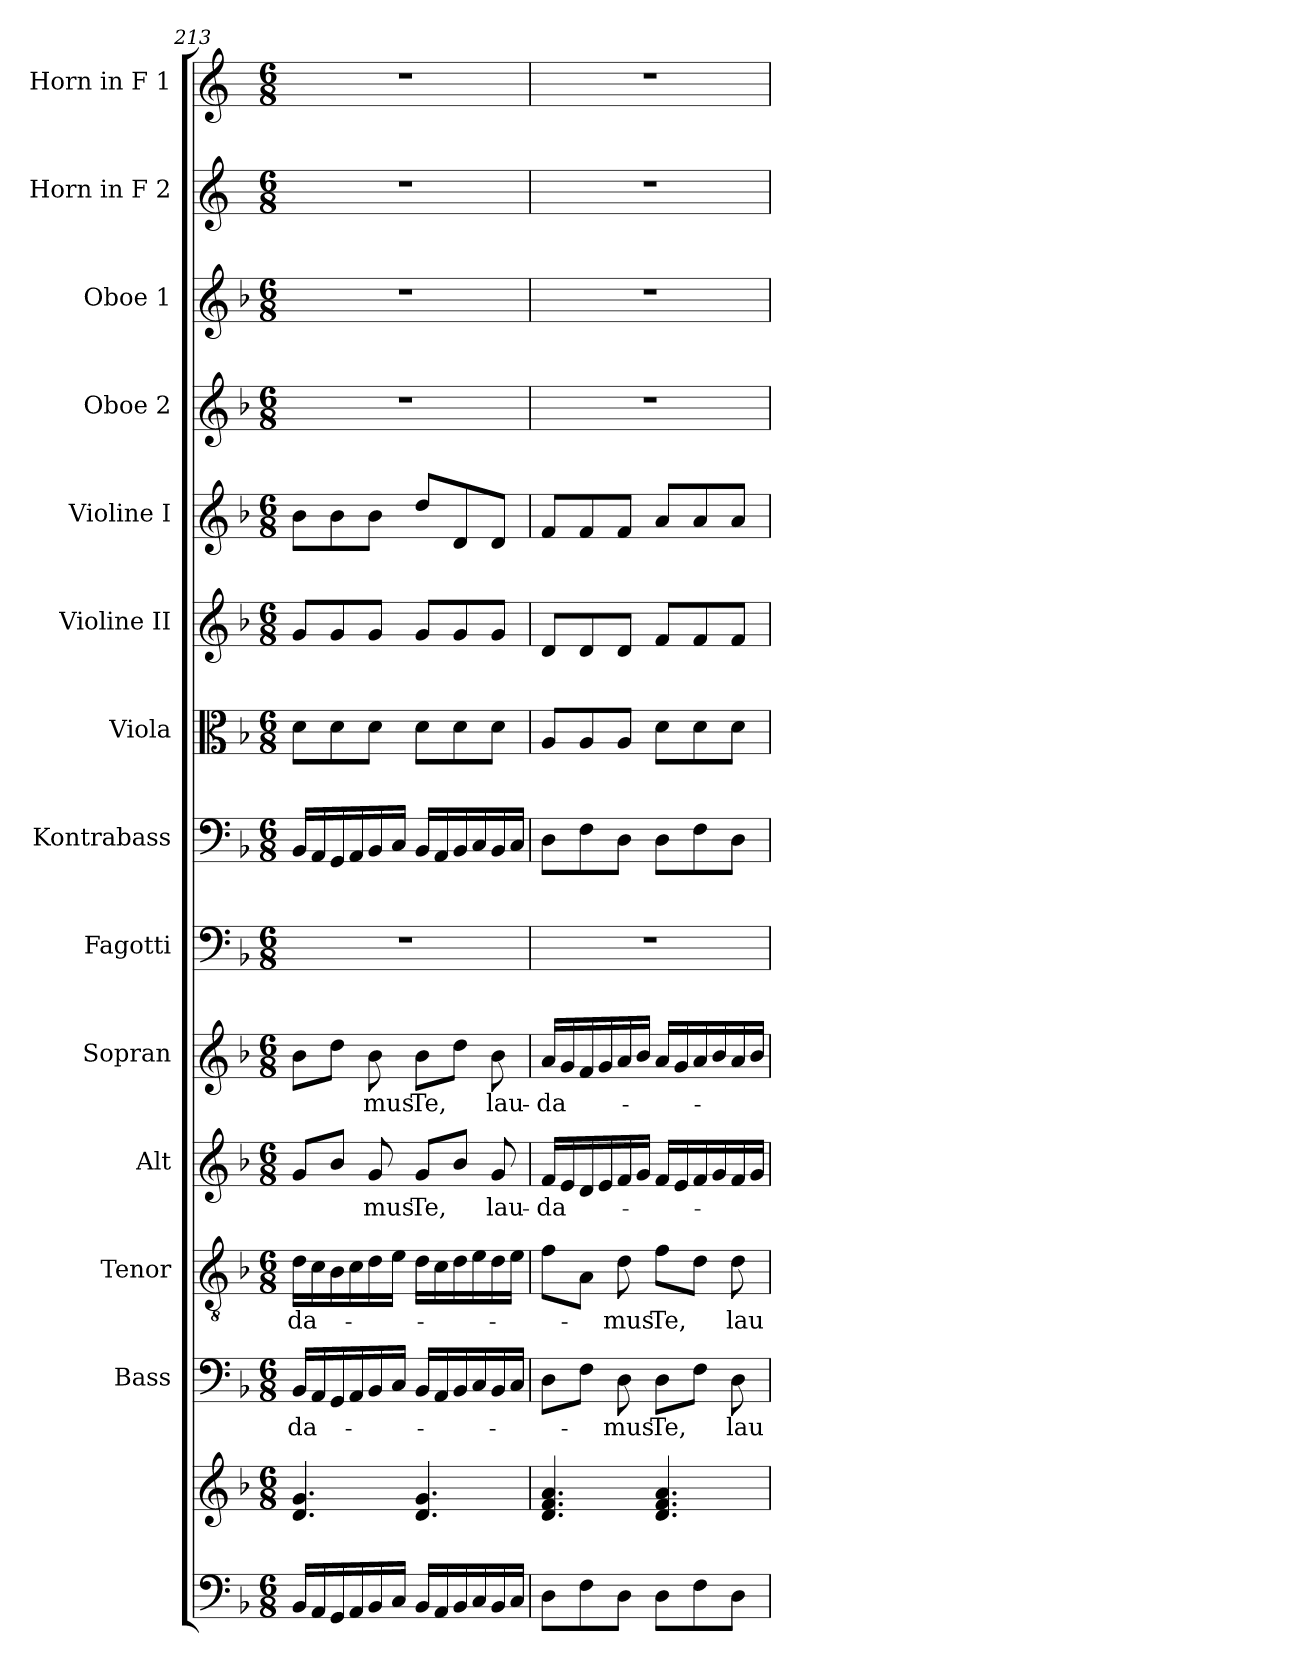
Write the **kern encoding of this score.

**kern	**kern	**kern	**text	**kern	**text	**kern	**text	**kern	**text	**kern	**kern	**kern	**kern	**kern	**kern	**kern	**kern	**kern
*part14	*part14	*part13	*part13	*part12	*part12	*part11	*part11	*part10	*part10	*part9	*part8	*part7	*part6	*part5	*part4	*part3	*part2	*part1
*staff15	*staff14	*staff13	*staff13	*staff12	*staff12	*staff11	*staff11	*staff10	*staff10	*staff9	*staff8	*staff7	*staff6	*staff5	*staff4	*staff3	*staff2	*staff1
*	*	*I"Bass	*	*I"Tenor	*	*I"Alt	*	*I"Sopran	*	*I"Fagotti	*I"Kontrabass	*I"Viola	*I"Violine II	*I"Violine I	*I"Oboe 2	*I"Oboe 1	*I"Horn in F 2	*I"Horn in F 1
*	*	*I'B.	*	*I'T.	*	*I'A.	*	*I'S.	*	*I'Fg.	*I'Kb.	*I'Vla.	*I'Vl. II	*I'Vl. I	*I'Ob. 2	*I'Ob. 1	*	*
*clefF4	*clefG2	*clefF4	*	*clefGv2	*	*clefG2	*	*clefG2	*	*clefF4	*clefF4	*clefC3	*clefG2	*clefG2	*clefG2	*clefG2	*clefG2	*clefG2
*	*	*	*	*	*	*	*	*	*	*	*ITrd7c12	*	*	*	*	*	*ITrd4c7	*ITrd4c7
*k[b-]	*k[b-]	*k[b-]	*	*k[b-]	*	*k[b-]	*	*k[b-]	*	*k[b-]	*k[b-]	*k[b-]	*k[b-]	*k[b-]	*k[b-]	*k[b-]	*k[b-]	*k[b-]
*F:	*F:	*F:	*	*F:	*	*F:	*	*F:	*	*F:	*F:	*F:	*F:	*F:	*F:	*F:	*F:	*F:
*M6/8	*M6/8	*M6/8	*	*M6/8	*	*M6/8	*	*M6/8	*	*M6/8	*M6/8	*M6/8	*M6/8	*M6/8	*M6/8	*M6/8	*M6/8	*M6/8
=213	=213	=213	=213	=213	=213	=213	=213	=213	=213	=213	=213	=213	=213	=213	=213	=213	=213	=213
!	!	!	!LO:LY:b	!	!LO:LY:b	!	!	!	!	!	!	!	!	!	!	!	!	!
16BB-/LL	4.d/ 4.g/	16BB-/LL	-da-	16d\LL	-da-	8g/L	.	8b-\L	.	2.r	16BBB-/LL	8d\L	8g/L	8b-\L	2.r	2.r	2.r	2.r
16AA/	.	16AA/	.	16c\	.	.	.	.	.	.	16AAA/	.	.	.	.	.	.	.
16GG/	.	16GG/	.	16B-\	.	8b-/J	.	8dd\J	.	.	16GGG/	8d\	8g/	8b-\	.	.	.	.
16AA/	.	16AA/	.	16c\	.	.	.	.	.	.	16AAA/	.	.	.	.	.	.	.
!	!	!	!	!	!	!	!LO:LY:b	!	!LO:LY:b	!	!	!	!	!	!	!	!	!
16BB-/	.	16BB-/	.	16d\	.	8g/	-mus	8b-\	-mus	.	16BBB-/	8d\J	8g/J	8b-\J	.	.	.	.
16C/JJ	.	16C/JJ	.	16e\JJ	.	.	.	.	.	.	16CC/JJ	.	.	.	.	.	.	.
!	!	!	!	!	!	!	!LO:LY:b	!	!LO:LY:b	!	!	!	!	!	!	!	!	!
16BB-/LL	4.d/ 4.g/	16BB-/LL	.	16d\LL	.	8g/L	Te,	8b-\L	Te,	.	16BBB-/LL	8d\L	8g/L	8dd/L	.	.	.	.
16AA/	.	16AA/	.	16c\	.	.	.	.	.	.	16AAA/	.	.	.	.	.	.	.
16BB-/	.	16BB-/	.	16d\	.	8b-/J	.	8dd\J	.	.	16BBB-/	8d\	8g/	8d/	.	.	.	.
16C/	.	16C/	.	16e\	.	.	.	.	.	.	16CC/	.	.	.	.	.	.	.
!	!	!	!	!	!	!	!LO:LY:b	!	!LO:LY:b	!	!	!	!	!	!	!	!	!
16BB-/	.	16BB-/	.	16d\	.	8g/	lau-	8b-\	lau-	.	16BBB-/	8d\J	8g/J	8d/J	.	.	.	.
16C/JJ	.	16C/JJ	.	16e\JJ	.	.	.	.	.	.	16CC/JJ	.	.	.	.	.	.	.
=214	=214	=214	=214	=214	=214	=214	=214	=214	=214	=214	=214	=214	=214	=214	=214	=214	=214	=214
!	!	!	!	!	!	!	!LO:LY:b	!	!LO:LY:b	!	!	!	!	!	!	!	!	!
8D\L	4.d/ 4.f/ 4.a/	8D\L	.	8f\L	.	16f/LL	-da-	16a/LL	-da-	2.r	8DD\L	8A/L	8d/L	8f/L	2.r	2.r	2.r	2.r
.	.	.	.	.	.	16e/	.	16g/	.	.	.	.	.	.	.	.	.	.
8F\	.	8F\J	.	8A\J	.	16d/	.	16f/	.	.	8FF\	8A/	8d/	8f/	.	.	.	.
.	.	.	.	.	.	16e/	.	16g/	.	.	.	.	.	.	.	.	.	.
!	!	!	!LO:LY:b	!	!LO:LY:b	!	!	!	!	!	!	!	!	!	!	!	!	!
8D\J	.	8D\	-mus	8d\	-mus	16f/	.	16a/	.	.	8DD\J	8A/J	8d/J	8f/J	.	.	.	.
.	.	.	.	.	.	16g/JJ	.	16b-/JJ	.	.	.	.	.	.	.	.	.	.
!	!	!	!LO:LY:b	!	!LO:LY:b	!	!	!	!	!	!	!	!	!	!	!	!	!
8D\L	4.d/ 4.f/ 4.a/	8D\L	Te,	8f\L	Te,	16f/LL	.	16a/LL	.	.	8DD\L	8d\L	8f/L	8a/L	.	.	.	.
.	.	.	.	.	.	16e/	.	16g/	.	.	.	.	.	.	.	.	.	.
8F\	.	8F\J	.	8d\J	.	16f/	.	16a/	.	.	8FF\	8d\	8f/	8a/	.	.	.	.
.	.	.	.	.	.	16g/	.	16b-/	.	.	.	.	.	.	.	.	.	.
!	!	!	!LO:LY:b	!	!LO:LY:b	!	!	!	!	!	!	!	!	!	!	!	!	!
8D\J	.	8D\	lau-	8d\	lau-	16f/	.	16a/	.	.	8DD\J	8d\J	8f/J	8a/J	.	.	.	.
.	.	.	.	.	.	16g/JJ	.	16b-/JJ	.	.	.	.	.	.	.	.	.	.
=	=	=	=	=	=	=	=	=	=	=	=	=	=	=	=	=	=	=
*-	*-	*-	*-	*-	*-	*-	*-	*-	*-	*-	*-	*-	*-	*-	*-	*-	*-	*-
